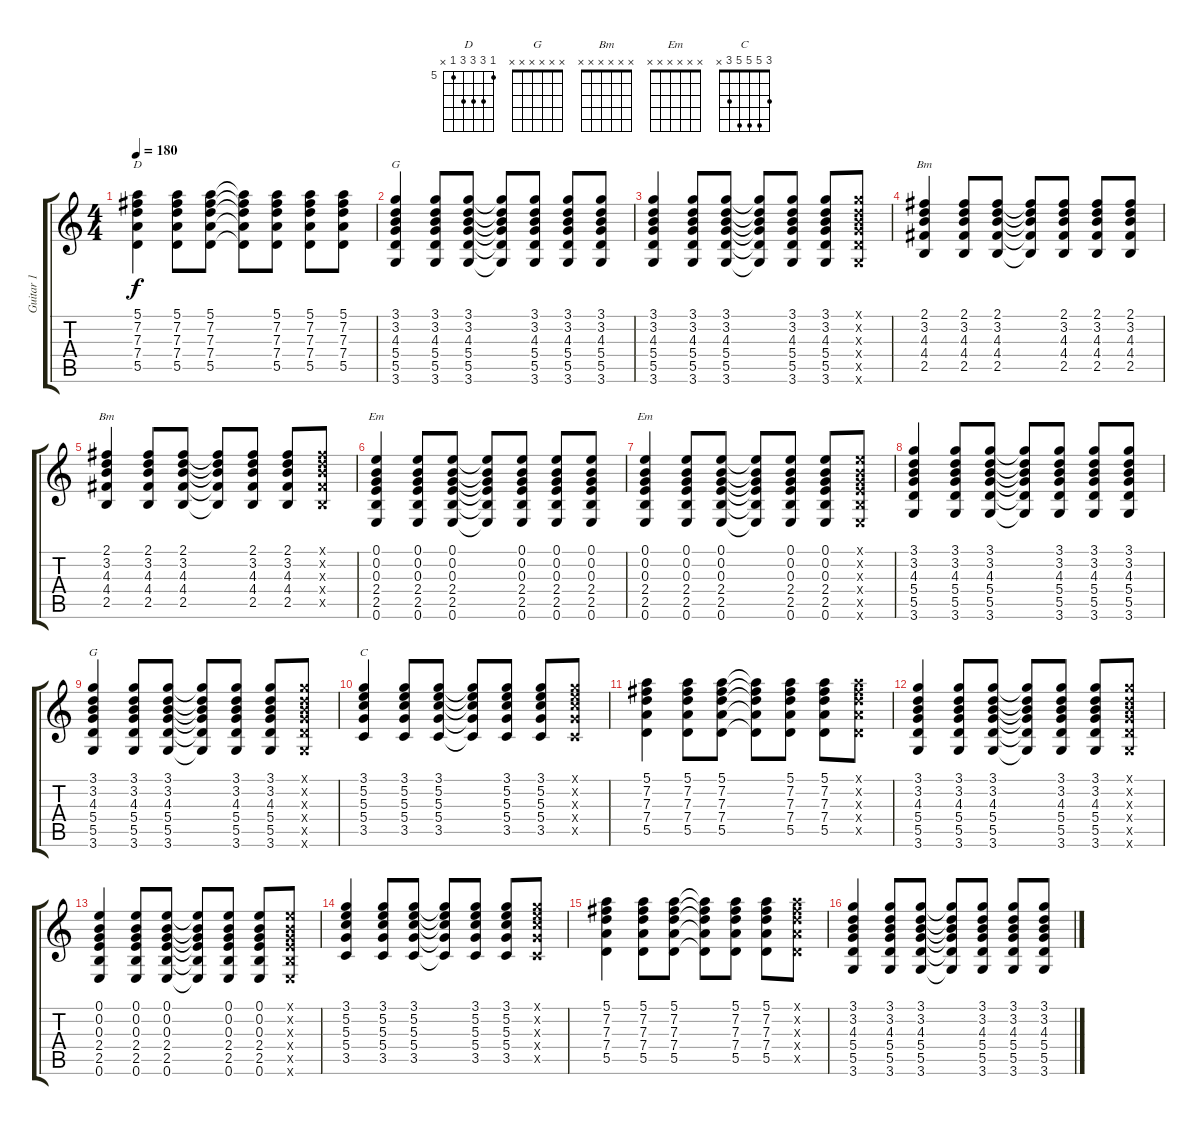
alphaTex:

\track ("Guitar 1" "Guitar 1") {instrument overdrivenguitar}
\staff {score tabs}
\tuning (E4 B3 G3 D3 A2 E2) {hide}
\chord ("D" 5 7 7 7 5 x) {firstfret 5}
\chord ("G" 3 3 4 5 5 3)
\chord ("Bm" 2 3 4 4 2 x)
\chord ("Bm" x x x x x x) {firstfret 0}
\chord ("Em" 0 0 0 2 2 0)
\chord ("Em" x x x x x x) {firstfret 0}
\chord ("G" x x x x x x) {firstfret 0}
\chord ("C" 3 5 5 5 3 x)
\ts (4 4)
\tempo 180
\clef g2
\ks c
(5.1 7.2 7.3 7.4 5.5).4{ch "D" dy f} (5.1 7.2 7.3 7.4 5.5).8 (5.1 7.2 7.3 7.4 5.5).8 (5.1{t} 7.2{t} 7.3{t} 7.4{t} 5.5{t}).8 (5.1 7.2 7.3 7.4 5.5).8 (5.1 7.2 7.3 7.4 5.5).8 (5.1 7.2 7.3 7.4 5.5).8 |
(3.1 3.2 4.3 5.4 5.5 3.6).4{ch "G"} (3.1 3.2 4.3 5.4 5.5 3.6).8 (3.1 3.2 4.3 5.4 5.5 3.6).8 (3.1{t} 3.2{t} 4.3{t} 5.4{t} 5.5{t} 3.6{t}).8 (3.1 3.2 4.3 5.4 5.5 3.6).8 (3.1 3.2 4.3 5.4 5.5 3.6).8 (3.1 3.2 4.3 5.4 5.5 3.6).8 |
(3.1 3.2 4.3 5.4 5.5 3.6).4 (3.1 3.2 4.3 5.4 5.5 3.6).8 (3.1 3.2 4.3 5.4 5.5 3.6).8 (3.1{t} 3.2{t} 4.3{t} 5.4{t} 5.5{t} 3.6{t}).8 (3.1 3.2 4.3 5.4 5.5 3.6).8 (3.1 3.2 4.3 5.4 5.5 3.6).8 (3.1{x} 3.2{x} 4.3{x} 5.4{x} 5.5{x} 3.6{x}).8 |
(2.1 3.2 4.3 4.4 2.5).4{ch "Bm"} (2.1 3.2 4.3 4.4 2.5).8 (2.1 3.2 4.3 4.4 2.5).8 (2.1{t} 3.2{t} 4.3{t} 4.4{t} 2.5{t}).8 (2.1 3.2 4.3 4.4 2.5).8 (2.1 3.2 4.3 4.4 2.5).8 (2.1 3.2 4.3 4.4 2.5).8 |
(2.1 3.2 4.3 4.4 2.5).4{ch "Bm"} (2.1 3.2 4.3 4.4 2.5).8 (2.1 3.2 4.3 4.4 2.5).8 (2.1{t} 3.2{t} 4.3{t} 4.4{t} 2.5{t}).8 (2.1 3.2 4.3 4.4 2.5).8 (2.1 3.2 4.3 4.4 2.5).8 (2.1{x} 3.2{x} 4.3{x} 4.4{x} 2.5{x}).8 |
(0.1 0.2 0.3 2.4 2.5 0.6).4{ch "Em"} (0.1 0.2 0.3 2.4 2.5 0.6).8 (0.1 0.2 0.3 2.4 2.5 0.6).8 (0.1{t} 0.2{t} 0.3{t} 2.4{t} 2.5{t} 0.6{t}).8 (0.1 0.2 0.3 2.4 2.5 0.6).8 (0.1 0.2 0.3 2.4 2.5 0.6).8 (0.1 0.2 0.3 2.4 2.5 0.6).8 |
(0.1 0.2 0.3 2.4 2.5 0.6).4{ch "Em"} (0.1 0.2 0.3 2.4 2.5 0.6).8 (0.1 0.2 0.3 2.4 2.5 0.6).8 (0.1{t} 0.2{t} 0.3{t} 2.4{t} 2.5{t} 0.6{t}).8 (0.1 0.2 0.3 2.4 2.5 0.6).8 (0.1 0.2 0.3 2.4 2.5 0.6).8 (0.1{x} 0.2{x} 0.3{x} 2.4{x} 2.5{x} 0.6{x}).8 |
(3.1 3.2 4.3 5.4 5.5 3.6).4 (3.1 3.2 4.3 5.4 5.5 3.6).8 (3.1 3.2 4.3 5.4 5.5 3.6).8 (3.1{t} 3.2{t} 4.3{t} 5.4{t} 5.5{t} 3.6{t}).8 (3.1 3.2 4.3 5.4 5.5 3.6).8 (3.1 3.2 4.3 5.4 5.5 3.6).8 (3.1 3.2 4.3 5.4 5.5 3.6).8 |
(3.1 3.2 4.3 5.4 5.5 3.6).4{ch "G"} (3.1 3.2 4.3 5.4 5.5 3.6).8 (3.1 3.2 4.3 5.4 5.5 3.6).8 (3.1{t} 3.2{t} 4.3{t} 5.4{t} 5.5{t} 3.6{t}).8 (3.1 3.2 4.3 5.4 5.5 3.6).8 (3.1 3.2 4.3 5.4 5.5 3.6).8 (3.1{x} 3.2{x} 4.3{x} 5.4{x} 5.5{x} 3.6{x}).8 |
(3.1 5.2 5.3 5.4 3.5).4{ch "C"} (3.1 5.2 5.3 5.4 3.5).8 (3.1 5.2 5.3 5.4 3.5).8 (3.1{t} 5.2{t} 5.3{t} 5.4{t} 3.5{t}).8 (3.1 5.2 5.3 5.4 3.5).8 (3.1 5.2 5.3 5.4 3.5).8 (3.1{x} 5.2{x} 5.3{x} 5.4{x} 3.5{x}).8 |
(5.1 7.2 7.3 7.4 5.5).4 (5.1 7.2 7.3 7.4 5.5).8 (5.1 7.2 7.3 7.4 5.5).8 (5.1{t} 7.2{t} 7.3{t} 7.4{t} 5.5{t}).8 (5.1 7.2 7.3 7.4 5.5).8 (5.1 7.2 7.3 7.4 5.5).8 (5.1{x} 7.2{x} 7.3{x} 7.4{x} 5.5{x}).8 |
(3.1 3.2 4.3 5.4 5.5 3.6).4 (3.1 3.2 4.3 5.4 5.5 3.6).8 (3.1 3.2 4.3 5.4 5.5 3.6).8 (3.1{t} 3.2{t} 4.3{t} 5.4{t} 5.5{t} 3.6{t}).8 (3.1 3.2 4.3 5.4 5.5 3.6).8 (3.1 3.2 4.3 5.4 5.5 3.6).8 (3.1{x} 3.2{x} 4.3{x} 5.4{x} 5.5{x} 3.6{x}).8 |
(0.1 0.2 0.3 2.4 2.5 0.6).4 (0.1 0.2 0.3 2.4 2.5 0.6).8 (0.1 0.2 0.3 2.4 2.5 0.6).8 (0.1{t} 0.2{t} 0.3{t} 2.4{t} 2.5{t} 0.6{t}).8 (0.1 0.2 0.3 2.4 2.5 0.6).8 (0.1 0.2 0.3 2.4 2.5 0.6).8 (0.1{x} 0.2{x} 0.3{x} 2.4{x} 2.5{x} 0.6{x}).8 |
(3.1 5.2 5.3 5.4 3.5).4 (3.1 5.2 5.3 5.4 3.5).8 (3.1 5.2 5.3 5.4 3.5).8 (3.1{t} 5.2{t} 5.3{t} 5.4{t} 3.5{t}).8 (3.1 5.2 5.3 5.4 3.5).8 (3.1 5.2 5.3 5.4 3.5).8 (3.1{x} 5.2{x} 5.3{x} 5.4{x} 3.5{x}).8 |
(5.1 7.2 7.3 7.4 5.5).4 (5.1 7.2 7.3 7.4 5.5).8 (5.1 7.2 7.3 7.4 5.5).8 (5.1{t} 7.2{t} 7.3{t} 7.4{t} 5.5{t}).8 (5.1 7.2 7.3 7.4 5.5).8 (5.1 7.2 7.3 7.4 5.5).8 (5.1{x} 7.2{x} 7.3{x} 7.4{x} 5.5{x}).8 |
(3.1 3.2 4.3 5.4 5.5 3.6).4 (3.1 3.2 4.3 5.4 5.5 3.6).8 (3.1 3.2 4.3 5.4 5.5 3.6).8 (3.1{t} 3.2{t} 4.3{t} 5.4{t} 5.5{t} 3.6{t}).8 (3.1 3.2 4.3 5.4 5.5 3.6).8 (3.1 3.2 4.3 5.4 5.5 3.6).8 (3.1 3.2 4.3 5.4 5.5 3.6).8
